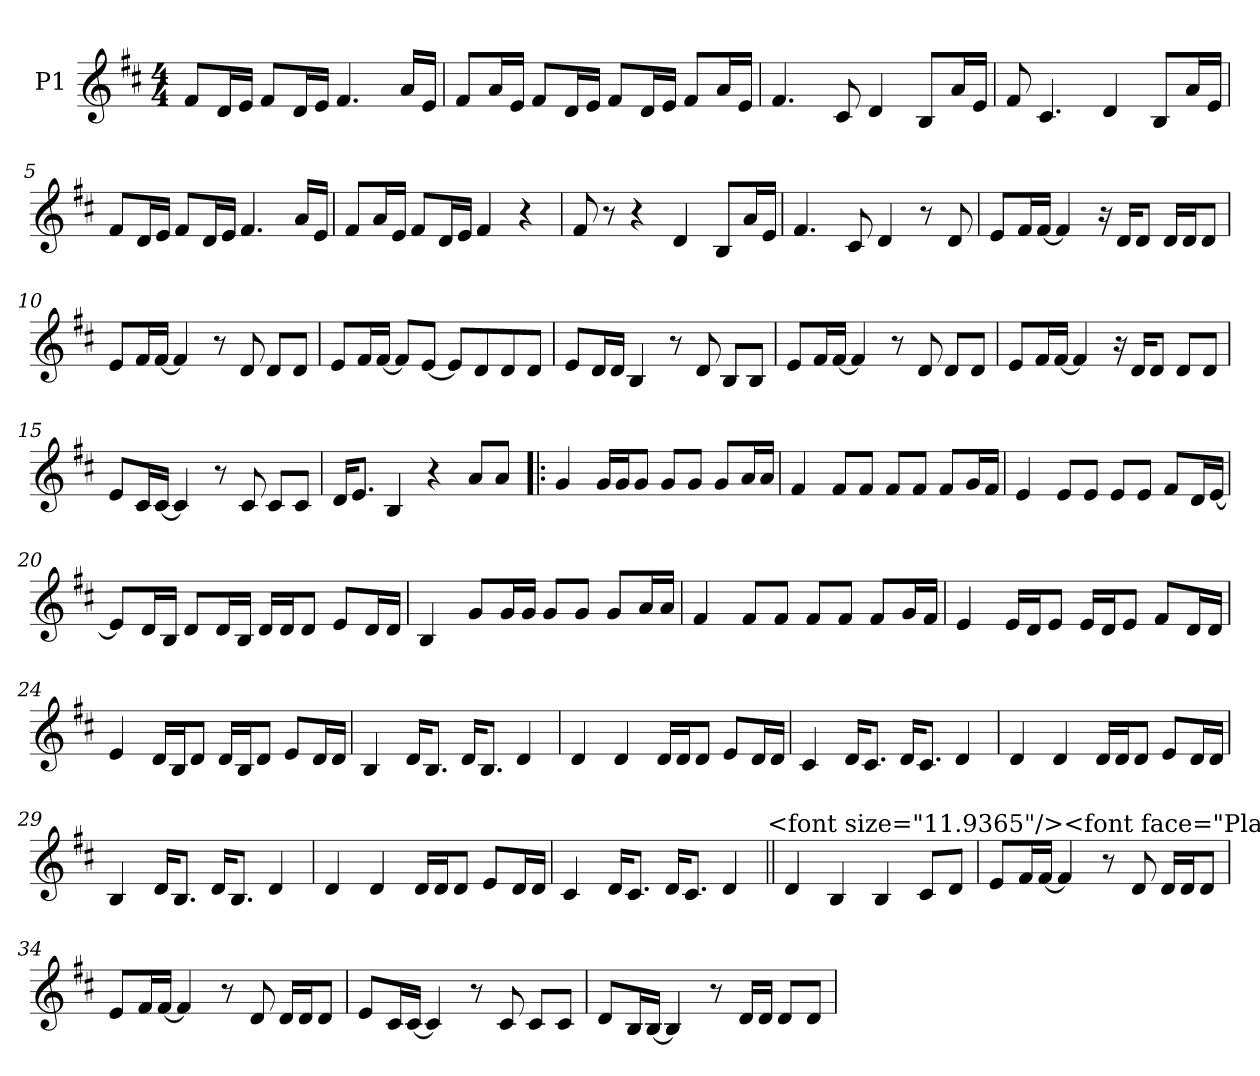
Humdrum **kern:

**kern
*part1
*staff1
*I"P1
*clefG2
*k[f#c#]
*D:
*M4/4
*MM87
=1
8f#/L
16d/L
16e/JJ
8f#/L
16d/L
16e/JJ
4.f#/
16a/LL
16e/JJ
=2
8f#/L
16a/L
16e/JJ
8f#/L
16d/L
16e/JJ
8f#/L
16d/L
16e/JJ
8f#/L
16a/L
16e/JJ
=3
4.f#/
8c#/
4d/
8B/L
16a/L
16e/JJ
=4
8f#/
4.c#/
4d/
8B/L
16a/L
16e/JJ
!!LO:LB:g=z
=5
8f#/L
16d/L
16e/JJ
8f#/L
16d/L
16e/JJ
4.f#/
16a/LL
16e/JJ
=6
8f#/L
16a/L
16e/JJ
8f#/L
16d/L
16e/JJ
4f#/
4r
=7
8f#/
8r
4r
4d/
8B/L
16a/L
16e/JJ
=8
4.f#/
8c#/
4d/
8r
8d/
!!LO:LB:g=z
=9
8e/L
16f#/L
[<16f#/JJ
4f#/]
16r
16d/KL
8d/J
16d/LL
16d/J
8d/J
=10
8e/L
16f#/L
[<16f#/JJ
4f#/]
8r
8d/
8d/L
8d/J
=11
8e/L
16f#/L
[<16f#/JJ
8f#/L]
[<8e/J
8e/L]
8d/
8d/
8d/J
=12
8e/L
16d/L
16d/JJ
4B/
8r
8d/
8B/L
8B/J
!!LO:LB:g=z
=13
8e/L
16f#/L
[<16f#/JJ
4f#/]
8r
8d/
8d/L
8d/J
=14
8e/L
16f#/L
[<16f#/JJ
4f#/]
16r
16d/KL
8d/J
8d/L
8d/J
=15
8e/L
16c#/L
[<16c#/JJ
4c#/]
8r
8c#/
8c#/L
8c#/J
=16
16d/KL
8.e/J
4B/
4r
8a/L
8a/J
!!LO:LB:g=z
=17!|:
4g/
16g/LL
16g/J
8g/J
8g/L
8g/J
8g/L
16a/L
16a/JJ
=18
4f#/
8f#/L
8f#/J
8f#/L
8f#/J
8f#/L
16g/L
16f#/JJ
=19
4e/
8e/L
8e/J
8e/L
8e/J
8f#/L
16d/L
[<16e/JJ
!!LO:LB:g=z
=20
8e/L]
16d/L
16B/JJ
8d/L
16d/L
16B/JJ
16d/LL
16d/J
8d/J
8e/L
16d/L
16d/JJ
=21
4B/
8g/L
16g/L
16g/JJ
8g/L
8g/J
8g/L
16a/L
16a/JJ
=22
4f#/
8f#/L
8f#/J
8f#/L
8f#/J
8f#/L
16g/L
16f#/JJ
!!LO:LB:g=z
=23
4e/
16e/LL
16d/J
8e/J
16e/LL
16d/J
8e/J
8f#/L
16d/L
16d/JJ
=24
4e/
16d/LL
16B/J
8d/J
16d/LL
16B/J
8d/J
8e/L
16d/L
16d/JJ
!!LO:LB:g=z
=25
4B/
16d/KL
8.B/J
16d/KL
8.B/J
4d/
=26
4d/
4d/
16d/LL
16d/J
8d/J
8e/L
16d/L
16d/JJ
=27
4c#/
16d/KL
8.c#/J
16d/KL
8.c#/J
4d/
=28
4d/
4d/
16d/LL
16d/J
8d/J
8e/L
16d/L
16d/JJ
!!LO:LB:g=z
=29
4B/
16d/KL
8.B/J
16d/KL
8.B/J
4d/
=30
4d/
4d/
16d/LL
16d/J
8d/J
8e/L
16d/L
16d/JJ
=31
4c#/
16d/KL
8.c#/J
16d/KL
8.c#/J
4d/
!LO:TX:a:t=<font size="11.9365"/><font face="Plantin MT Std"/>To coda
=32||
4d/
4B/
4B/
8c#/L
8d/J
!!LO:LB:g=z
=33
8e/L
16f#/L
[<16f#/JJ
4f#/]
8r
8d/
16d/LL
16d/J
8d/J
=34
8e/L
16f#/L
[<16f#/JJ
4f#/]
8r
8d/
16d/LL
16d/J
8d/J
=35
8e/L
16c#/L
[<16c#/JJ
4c#/]
8r
8c#/
8c#/L
8c#/J
=36
8d/L
16B/L
[<16B/JJ
4B/]
8r
16d/LL
16d/JJ
8d/L
8d/J
=
*-
